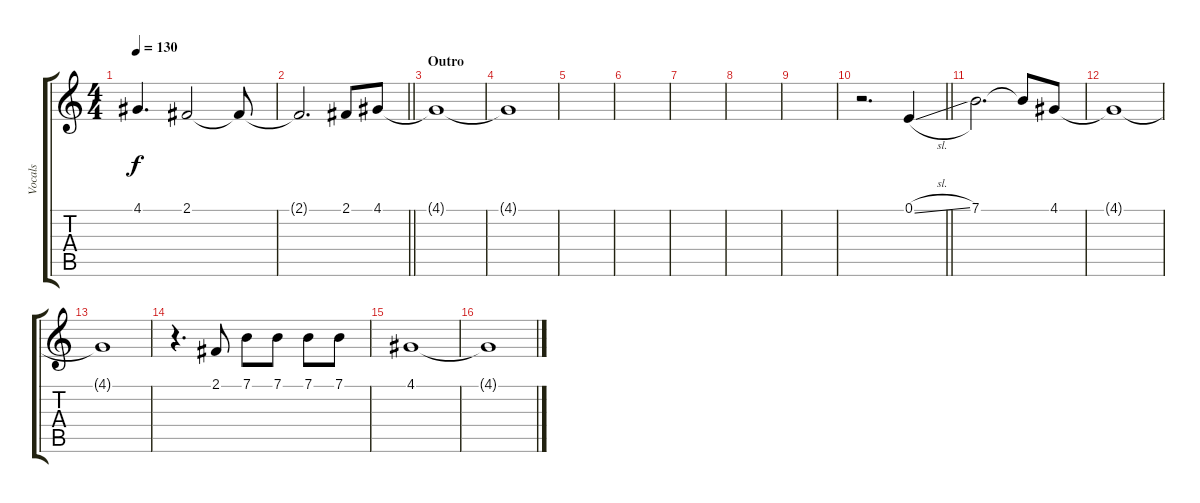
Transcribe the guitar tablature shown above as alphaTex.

\track ("Vocals" "Vocals") {instrument lead2sawtooth}
\staff {score tabs}
\tuning (E4 B3 G3 D3 A2 E2) {hide}
\ts (4 4)
\tempo 130
\clef g2
\ks c
4.1.4{d dy f} 2.1.2 2.1{t}.8 |
\barLineRight lightlight
2.1{t}.2{d} 2.1.8 4.1.8 |
\section ("" "Outro")
4.1{t}.1 |
4.1{t}.1 |
|
|
|
|
|
\barLineRight lightlight
r.2{d} 0.1{sl}.4 |
\section ("" "")
7.1.2{d} 7.1{t}.8 4.1.8 |
4.1{t}.1 |
4.1{t}.1 |
r.4{d} 2.1.8 7.1.8 7.1.8 7.1.8 7.1.8 |
4.1.1 |
4.1{t}.1
